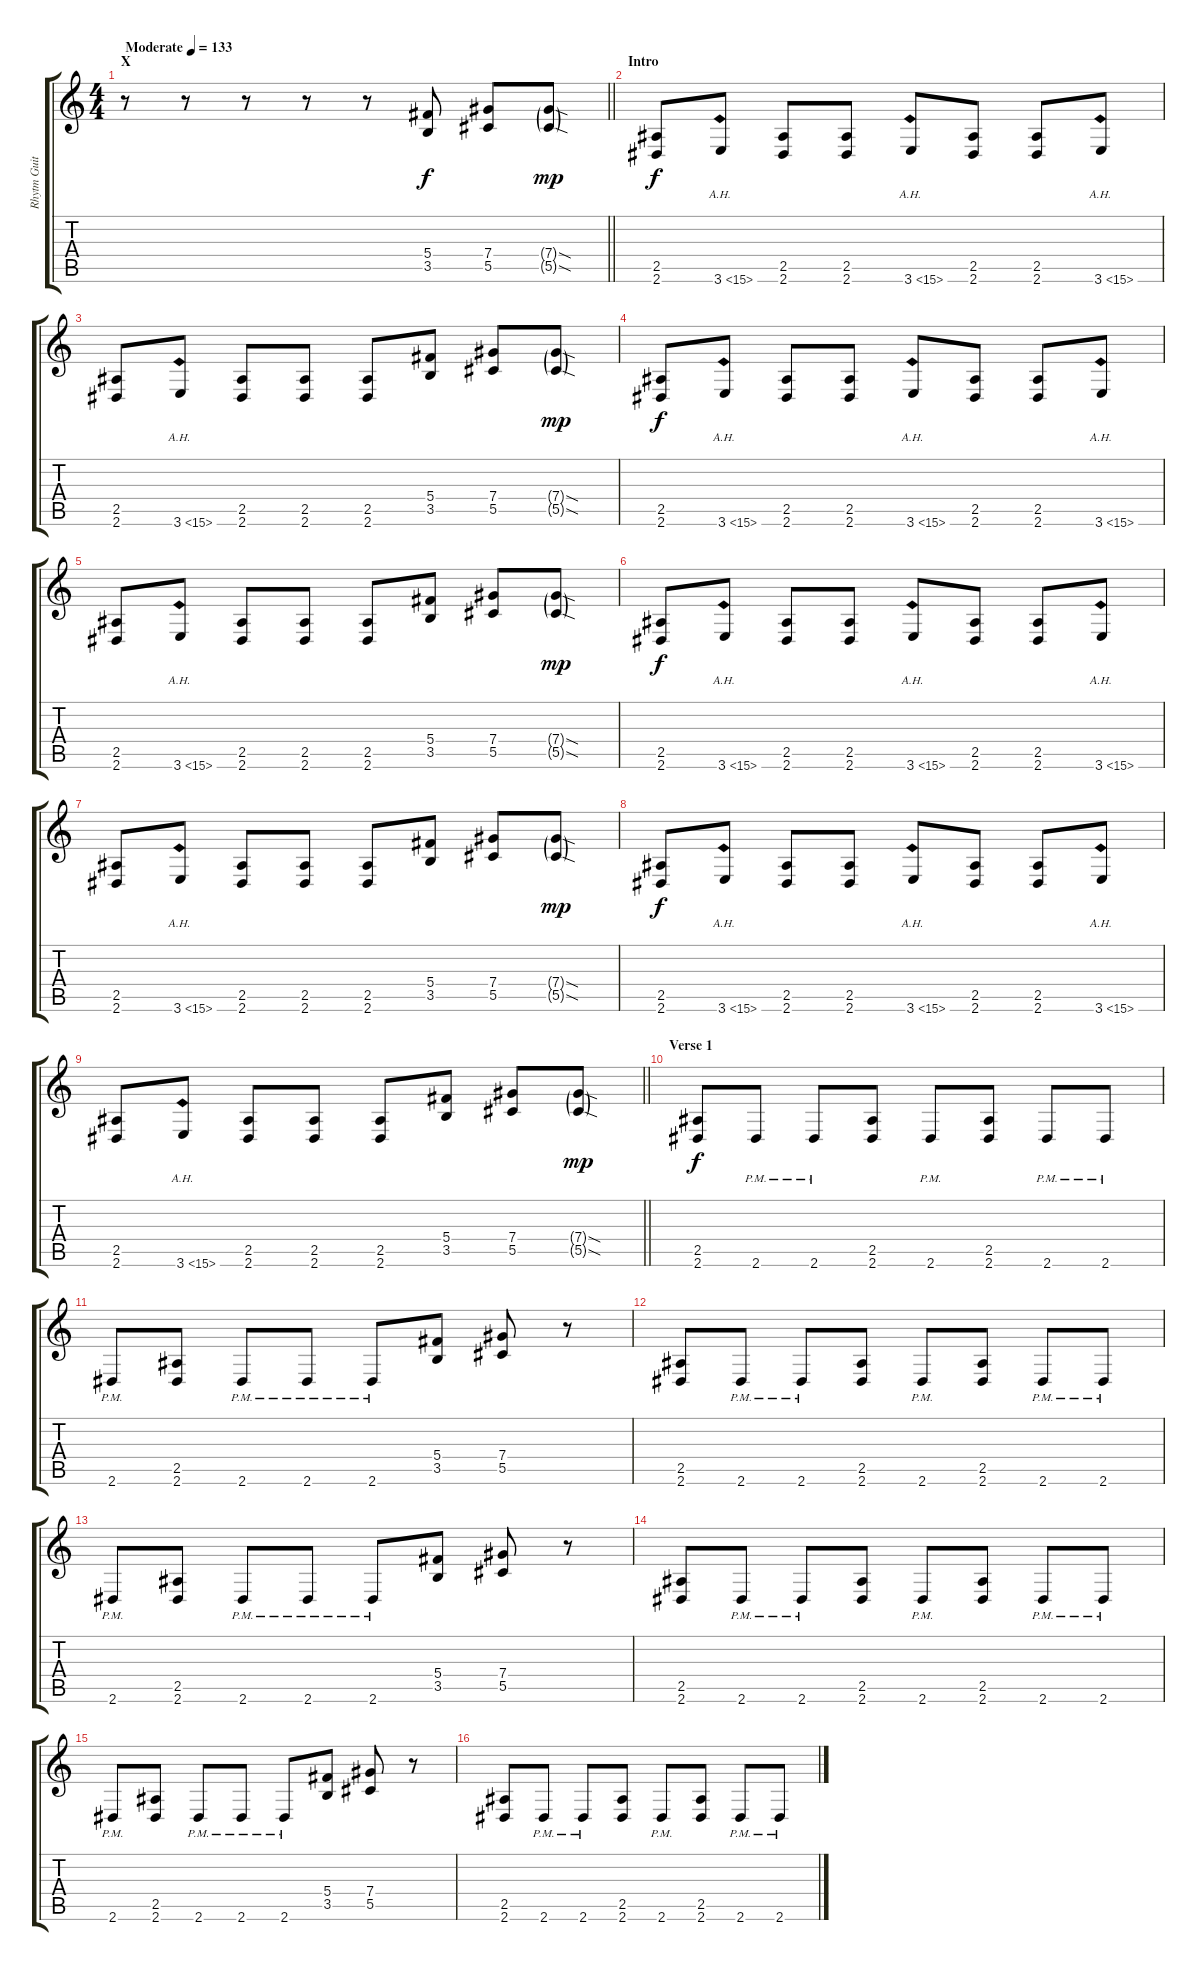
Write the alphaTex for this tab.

\track ("Rhytm Guitar [R]" "Rhytm Guit") {instrument distortionguitar}
\staff {score tabs}
\tuning (Eb4 Bb3 Gb3 Db3 Ab2 Db2) {hide}
\ts (4 4)
\section ("" "X")
\tempo (133 "Moderate")
\clef g2
\barLineRight lightlight
\ks c
r.8{dy f instrument distortionguitar} r.8 r.8 r.8 r.8 (5.4 3.5).8 (7.4 5.5).8 (7.4{sod g} 5.5{sod g}).8{dy mp} |
\section ("" "Intro")
(2.5 2.6).8{dy f} 3.6{ah 12}.8 (2.5 2.6).8 (2.5 2.6).8 3.6{ah 12}.8 (2.5 2.6).8 (2.5 2.6).8 3.6{ah 12}.8 |
(2.5 2.6).8 3.6{ah 12}.8 (2.5 2.6).8 (2.5 2.6).8 (2.5 2.6).8 (5.4 3.5).8 (7.4 5.5).8 (7.4{sod g} 5.5{sod g}).8{dy mp} |
(2.5 2.6).8{dy f} 3.6{ah 12}.8 (2.5 2.6).8 (2.5 2.6).8 3.6{ah 12}.8 (2.5 2.6).8 (2.5 2.6).8 3.6{ah 12}.8 |
(2.5 2.6).8 3.6{ah 12}.8 (2.5 2.6).8 (2.5 2.6).8 (2.5 2.6).8 (5.4 3.5).8 (7.4 5.5).8 (7.4{sod g} 5.5{sod g}).8{dy mp} |
(2.5 2.6).8{dy f} 3.6{ah 12}.8 (2.5 2.6).8 (2.5 2.6).8 3.6{ah 12}.8 (2.5 2.6).8 (2.5 2.6).8 3.6{ah 12}.8 |
(2.5 2.6).8 3.6{ah 12}.8 (2.5 2.6).8 (2.5 2.6).8 (2.5 2.6).8 (5.4 3.5).8 (7.4 5.5).8 (7.4{sod g} 5.5{sod g}).8{dy mp} |
(2.5 2.6).8{dy f} 3.6{ah 12}.8 (2.5 2.6).8 (2.5 2.6).8 3.6{ah 12}.8 (2.5 2.6).8 (2.5 2.6).8 3.6{ah 12}.8 |
\barLineRight lightlight
(2.5 2.6).8 3.6{ah 12}.8 (2.5 2.6).8 (2.5 2.6).8 (2.5 2.6).8 (5.4 3.5).8 (7.4 5.5).8 (7.4{sod g} 5.5{sod g}).8{dy mp} |
\section ("" "Verse 1")
(2.5 2.6).8{dy f} 2.6{pm}.8 2.6{pm}.8 (2.5 2.6).8 2.6{pm}.8 (2.5 2.6).8 2.6{pm}.8 2.6{pm}.8 |
2.6{pm}.8 (2.5 2.6).8 2.6{pm}.8 2.6{pm}.8 2.6{pm}.8 (5.4 3.5).8 (7.4 5.5).8 r.8 |
(2.5 2.6).8 2.6{pm}.8 2.6{pm}.8 (2.5 2.6).8 2.6{pm}.8 (2.5 2.6).8 2.6{pm}.8 2.6{pm}.8 |
2.6{pm}.8 (2.5 2.6).8 2.6{pm}.8 2.6{pm}.8 2.6{pm}.8 (5.4 3.5).8 (7.4 5.5).8 r.8 |
(2.5 2.6).8 2.6{pm}.8 2.6{pm}.8 (2.5 2.6).8 2.6{pm}.8 (2.5 2.6).8 2.6{pm}.8 2.6{pm}.8 |
2.6{pm}.8 (2.5 2.6).8 2.6{pm}.8 2.6{pm}.8 2.6{pm}.8 (5.4 3.5).8 (7.4 5.5).8 r.8 |
(2.5 2.6).8 2.6{pm}.8 2.6{pm}.8 (2.5 2.6).8 2.6{pm}.8 (2.5 2.6).8 2.6{pm}.8 2.6{pm}.8
